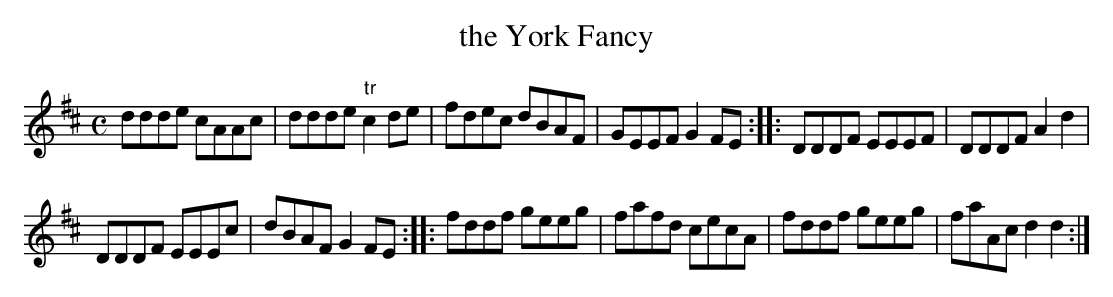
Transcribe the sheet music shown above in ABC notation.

X:1
T:the York Fancy
M:C
K:D major
ddde cAAc| ddde "tr"c2de| fdec dBAF| GEEF G2FE::\
DDDF EEEF| DDDF A2d2|
DDDF EEEc| dBAF G2FE::\
fddf geeg| fafd cecA| fddf geeg| faAc d2d2:|
